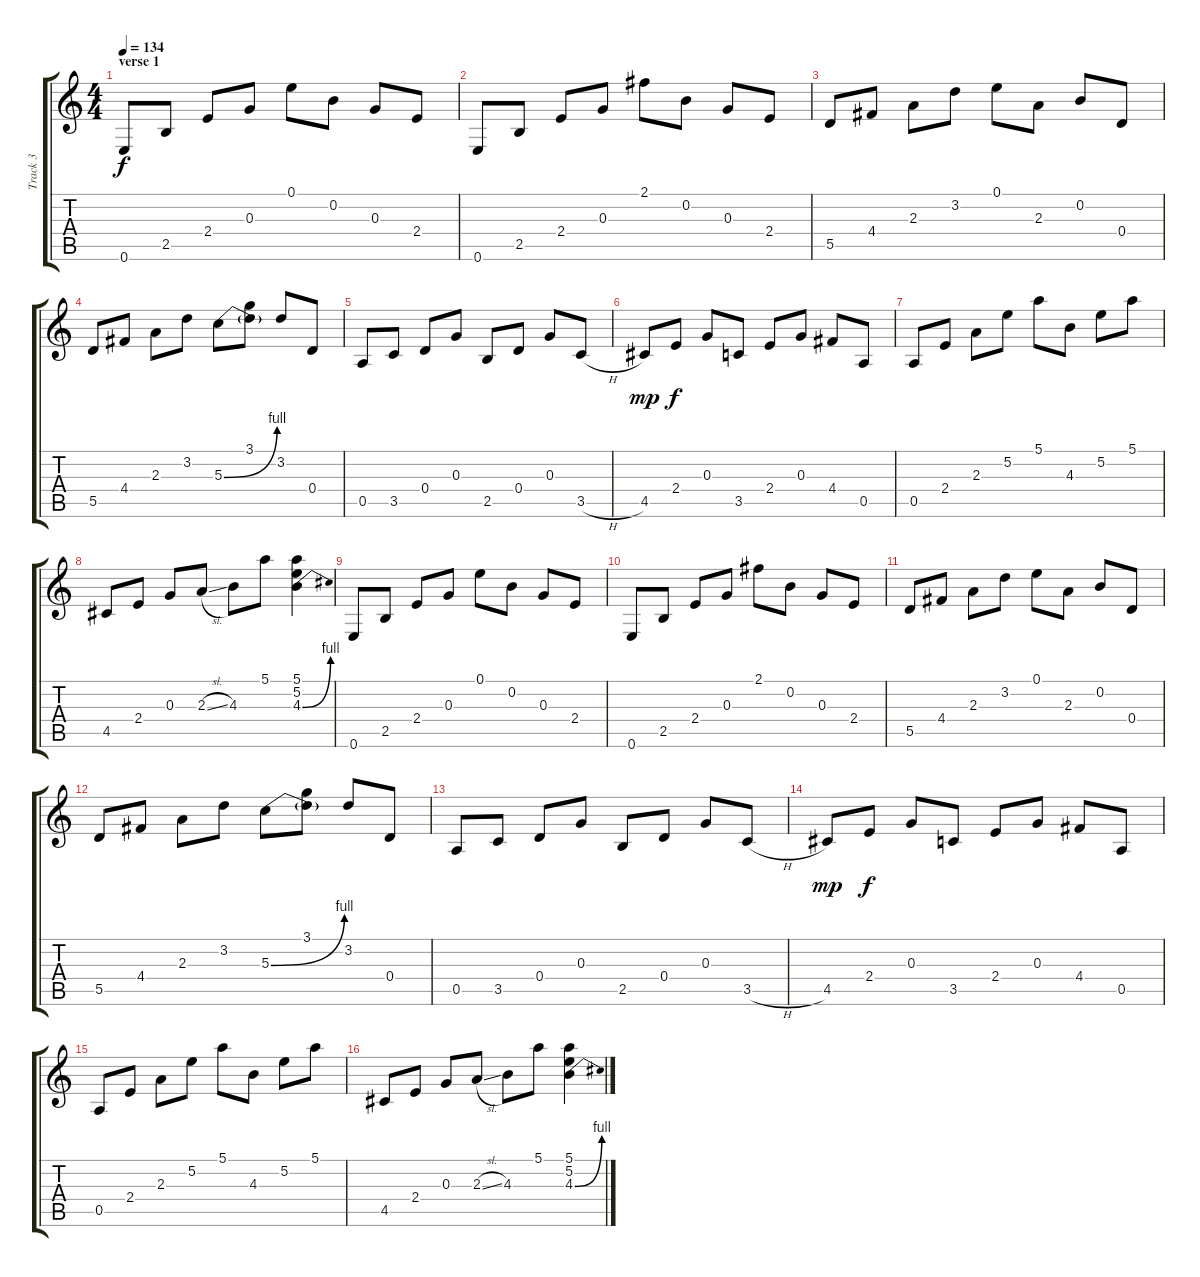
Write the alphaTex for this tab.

\track ("Track 3" "Track 3") {instrument overdrivenguitar}
\staff {score tabs}
\tuning (E4 B3 G3 D3 A2 E2) {hide}
\ts (4 4)
\section ("" "verse 1")
\tempo 134
\clef g2
\ks c
0.6.8{dy f} 2.5.8 2.4.8 0.3.8 0.1.8 0.2.8 0.3.8 2.4.8 |
0.6.8 2.5.8 2.4.8 0.3.8 2.1.8 0.2.8 0.3.8 2.4.8 |
5.5.8 4.4.8 2.3.8 3.2.8 0.1.8 2.3.8 0.2.8 0.4.8 |
5.5.8 4.4.8 2.3.8 3.2.8 5.3{be (bend 0 0 60 4)}.8 (3.1 5.3{t}).8 3.2.8 0.4.8 |
0.5.8 3.5.8 0.4.8 0.3.8 2.5.8 0.4.8 0.3.8 3.5{h}.8 |
4.5.8{dy mp} 2.4.8{dy f} 0.3.8 3.5.8 2.4.8 0.3.8 4.4.8 0.5.8 |
0.5.8 2.4.8 2.3.8 5.2.8 5.1.8 4.3.8 5.2.8 5.1.8 |
4.5.8 2.4.8 0.3.8 2.3{sl}.8 4.3.8 5.1.8 (5.1 5.2 4.3{be (bend 0 0 60 4)}).4 |
0.6.8 2.5.8 2.4.8 0.3.8 0.1.8 0.2.8 0.3.8 2.4.8 |
0.6.8 2.5.8 2.4.8 0.3.8 2.1.8 0.2.8 0.3.8 2.4.8 |
5.5.8 4.4.8 2.3.8 3.2.8 0.1.8 2.3.8 0.2.8 0.4.8 |
5.5.8 4.4.8 2.3.8 3.2.8 5.3{be (bend 0 0 60 4)}.8 (3.1 5.3{t}).8 3.2.8 0.4.8 |
0.5.8 3.5.8 0.4.8 0.3.8 2.5.8 0.4.8 0.3.8 3.5{h}.8 |
4.5.8{dy mp} 2.4.8{dy f} 0.3.8 3.5.8 2.4.8 0.3.8 4.4.8 0.5.8 |
0.5.8 2.4.8 2.3.8 5.2.8 5.1.8 4.3.8 5.2.8 5.1.8 |
4.5.8 2.4.8 0.3.8 2.3{sl}.8 4.3.8 5.1.8 (5.1 5.2 4.3{be (bend 0 0 60 4)}).4
